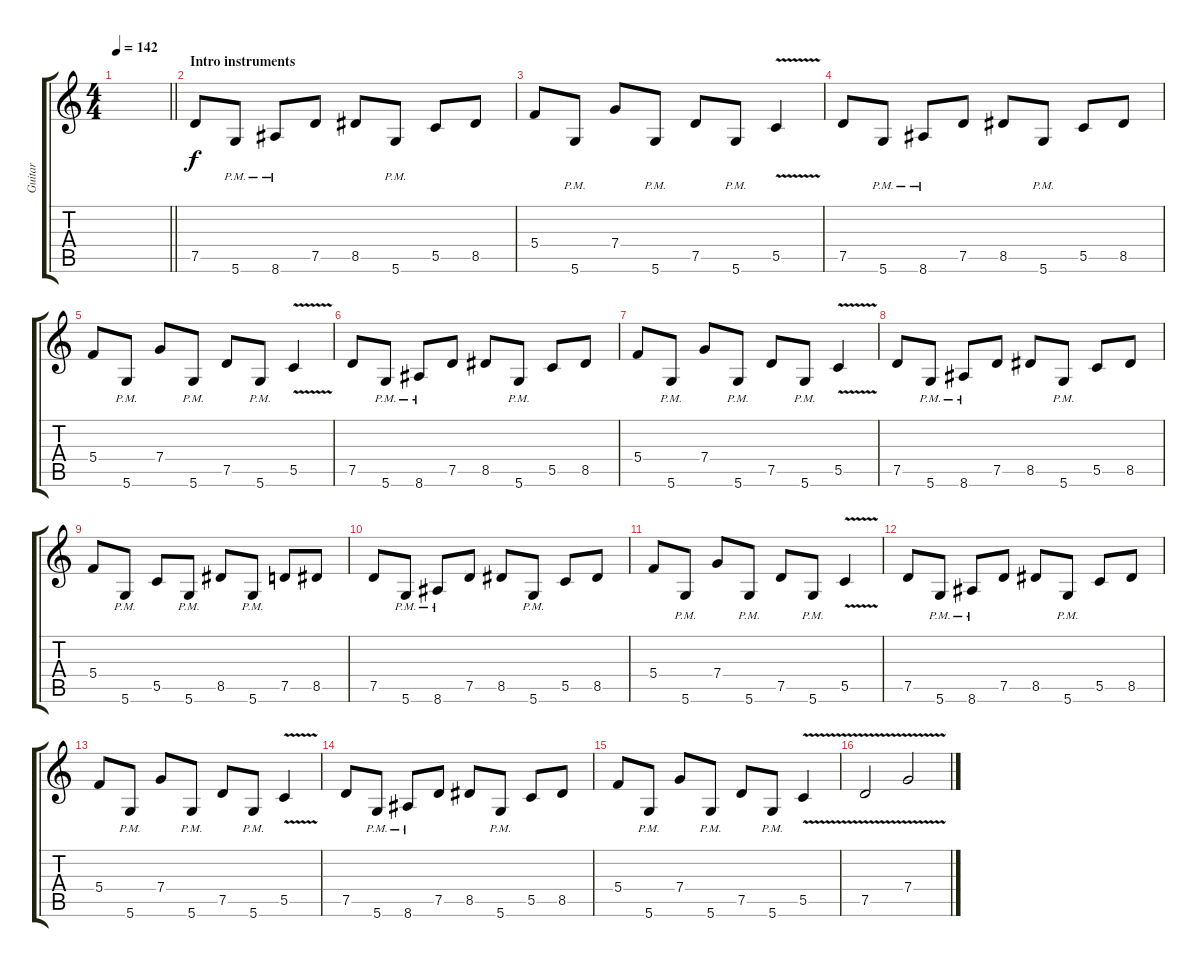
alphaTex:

\track ("Guitar" "Guitar") {instrument overdrivenguitar}
\staff {score tabs}
\tuning (D4 A3 F3 C3 G2 D2) {hide}
\ts (4 4)
\tempo 142
\clef g2
\barLineRight lightlight
\ks c
|
\section ("" "Intro instruments")
7.5.8 5.6{pm}.8 8.6{pm}.8 7.5.8 8.5.8 5.6{pm}.8 5.5.8 8.5.8 |
5.4.8 5.6{pm}.8 7.4.8 5.6{pm}.8 7.5.8 5.6{pm}.8 5.5{v}.4 |
7.5.8 5.6{pm}.8 8.6{pm}.8 7.5.8 8.5.8 5.6{pm}.8 5.5.8 8.5.8 |
5.4.8 5.6{pm}.8 7.4.8 5.6{pm}.8 7.5.8 5.6{pm}.8 5.5{v}.4 |
7.5.8 5.6{pm}.8 8.6{pm}.8 7.5.8 8.5.8 5.6{pm}.8 5.5.8 8.5.8 |
5.4.8 5.6{pm}.8 7.4.8 5.6{pm}.8 7.5.8 5.6{pm}.8 5.5{v}.4 |
7.5.8 5.6{pm}.8 8.6{pm}.8 7.5.8 8.5.8 5.6{pm}.8 5.5.8 8.5.8 |
5.4.8 5.6{pm}.8 5.5.8 5.6{pm}.8 8.5.8 5.6{pm}.8 7.5.8 8.5.8 |
7.5.8 5.6{pm}.8 8.6{pm}.8 7.5.8 8.5.8 5.6{pm}.8 5.5.8 8.5.8 |
5.4.8 5.6{pm}.8 7.4.8 5.6{pm}.8 7.5.8 5.6{pm}.8 5.5{v}.4 |
7.5.8 5.6{pm}.8 8.6{pm}.8 7.5.8 8.5.8 5.6{pm}.8 5.5.8 8.5.8 |
5.4.8 5.6{pm}.8 7.4.8 5.6{pm}.8 7.5.8 5.6{pm}.8 5.5{v}.4 |
7.5.8 5.6{pm}.8 8.6{pm}.8 7.5.8 8.5.8 5.6{pm}.8 5.5.8 8.5.8 |
5.4.8 5.6{pm}.8 7.4.8 5.6{pm}.8 7.5.8 5.6{pm}.8 5.5{v}.4 |
7.5{v}.2 7.4{v}.2
